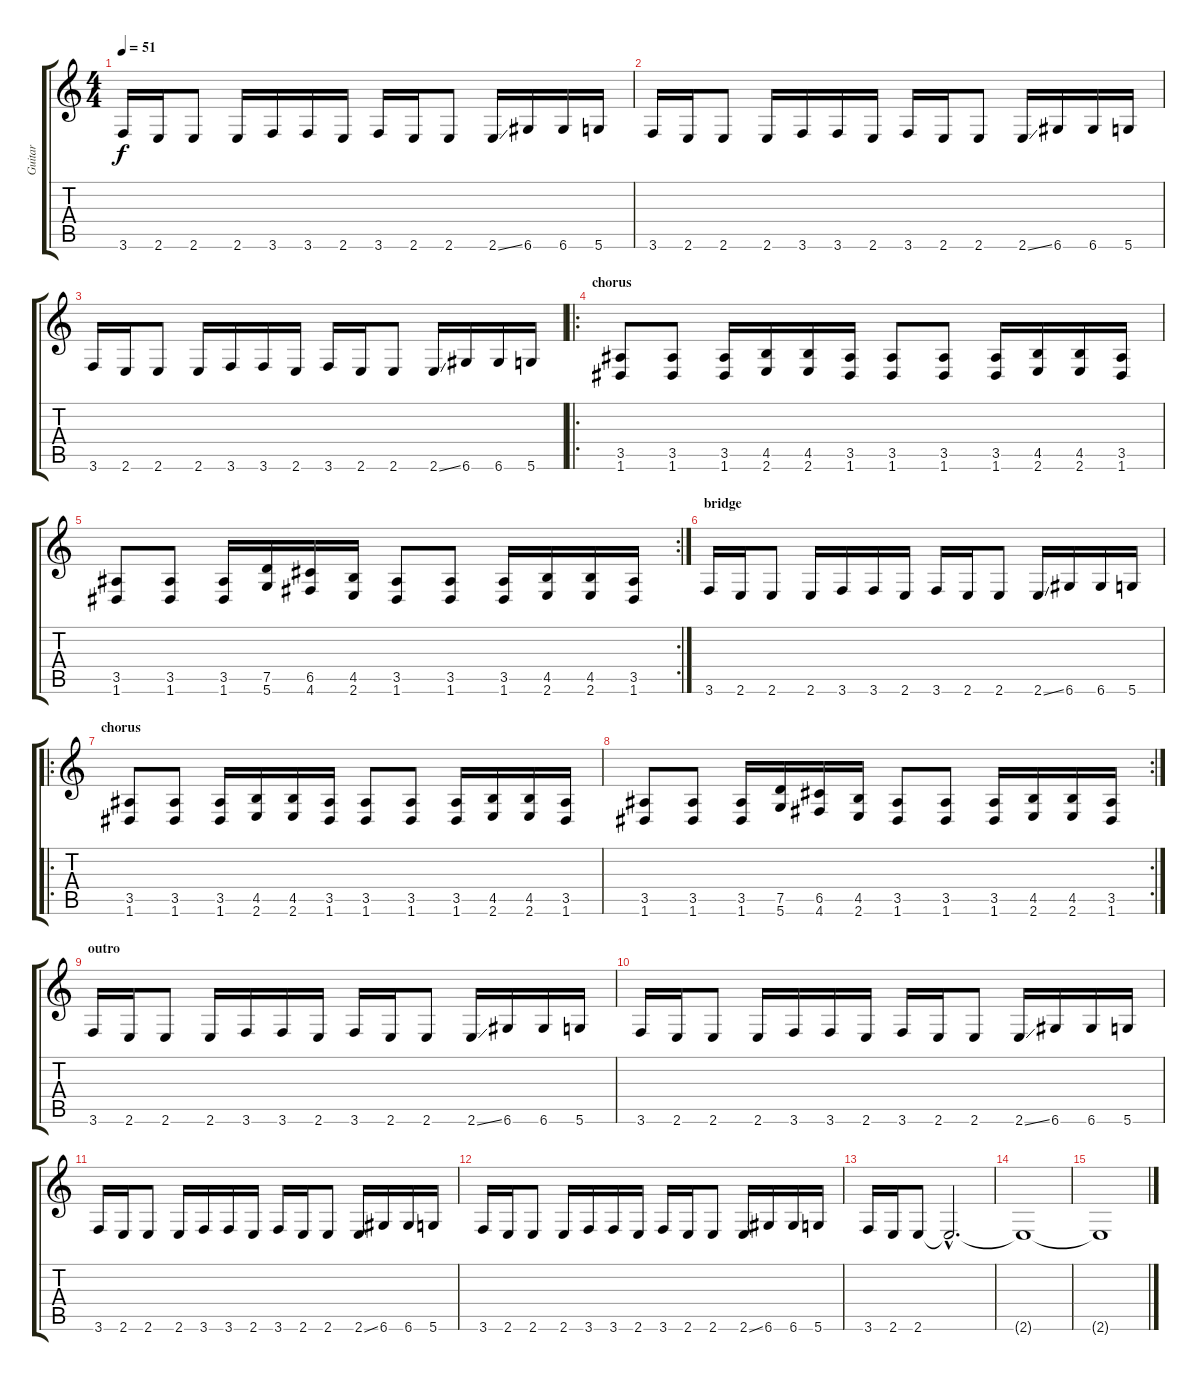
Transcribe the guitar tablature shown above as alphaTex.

\track ("Guitar" "Guitar") {instrument distortionguitar}
\staff {score tabs}
\tuning (D4 A3 F3 C3 G2 D2) {hide}
\ts (4 4)
\tempo 51
\clef g2
\ks c
3.6.16{dy f} 2.6.16 2.6.8 2.6.16 3.6.16 3.6.16 2.6.16 3.6.16 2.6.16 2.6.8 2.6{ss}.16 6.6.16 6.6.16 5.6.16 |
3.6.16 2.6.16 2.6.8 2.6.16 3.6.16 3.6.16 2.6.16 3.6.16 2.6.16 2.6.8 2.6{ss}.16 6.6.16 6.6.16 5.6.16 |
3.6.16 2.6.16 2.6.8 2.6.16 3.6.16 3.6.16 2.6.16 3.6.16 2.6.16 2.6.8 2.6{ss}.16 6.6.16 6.6.16 5.6.16 |
\ro
\section ("" "chorus")
(3.5 1.6).8 (3.5 1.6).8 (3.5 1.6).16 (4.5 2.6).16 (4.5 2.6).16 (3.5 1.6).16 (3.5 1.6).8 (3.5 1.6).8 (3.5 1.6).16 (4.5 2.6).16 (4.5 2.6).16 (3.5 1.6).16 |
\rc 2
(3.5 1.6).8 (3.5 1.6).8 (3.5 1.6).16 (7.5 5.6).16 (6.5 4.6).16 (4.5 2.6).16 (3.5 1.6).8 (3.5 1.6).8 (3.5 1.6).16 (4.5 2.6).16 (4.5 2.6).16 (3.5 1.6).16 |
\section ("" "bridge")
3.6.16 2.6.16 2.6.8 2.6.16 3.6.16 3.6.16 2.6.16 3.6.16 2.6.16 2.6.8 2.6{ss}.16 6.6.16 6.6.16 5.6.16 |
\ro
\section ("" "chorus")
(3.5 1.6).8 (3.5 1.6).8 (3.5 1.6).16 (4.5 2.6).16 (4.5 2.6).16 (3.5 1.6).16 (3.5 1.6).8 (3.5 1.6).8 (3.5 1.6).16 (4.5 2.6).16 (4.5 2.6).16 (3.5 1.6).16 |
\rc 2
(3.5 1.6).8 (3.5 1.6).8 (3.5 1.6).16 (7.5 5.6).16 (6.5 4.6).16 (4.5 2.6).16 (3.5 1.6).8 (3.5 1.6).8 (3.5 1.6).16 (4.5 2.6).16 (4.5 2.6).16 (3.5 1.6).16 |
\section ("" "outro")
3.6.16 2.6.16 2.6.8 2.6.16 3.6.16 3.6.16 2.6.16 3.6.16 2.6.16 2.6.8 2.6{ss}.16 6.6.16 6.6.16 5.6.16 |
3.6.16 2.6.16 2.6.8 2.6.16 3.6.16 3.6.16 2.6.16 3.6.16 2.6.16 2.6.8 2.6{ss}.16 6.6.16 6.6.16 5.6.16 |
3.6.16 2.6.16 2.6.8 2.6.16 3.6.16 3.6.16 2.6.16 3.6.16 2.6.16 2.6.8 2.6{ss}.16 6.6.16 6.6.16 5.6.16 |
3.6.16 2.6.16 2.6.8 2.6.16 3.6.16 3.6.16 2.6.16 3.6.16 2.6.16 2.6.8 2.6{ss}.16 6.6.16 6.6.16 5.6.16 |
3.6.16 2.6.16 2.6.8 2.6{hac t}.2{d} |
2.6{t}.1 |
2.6{t}.1
